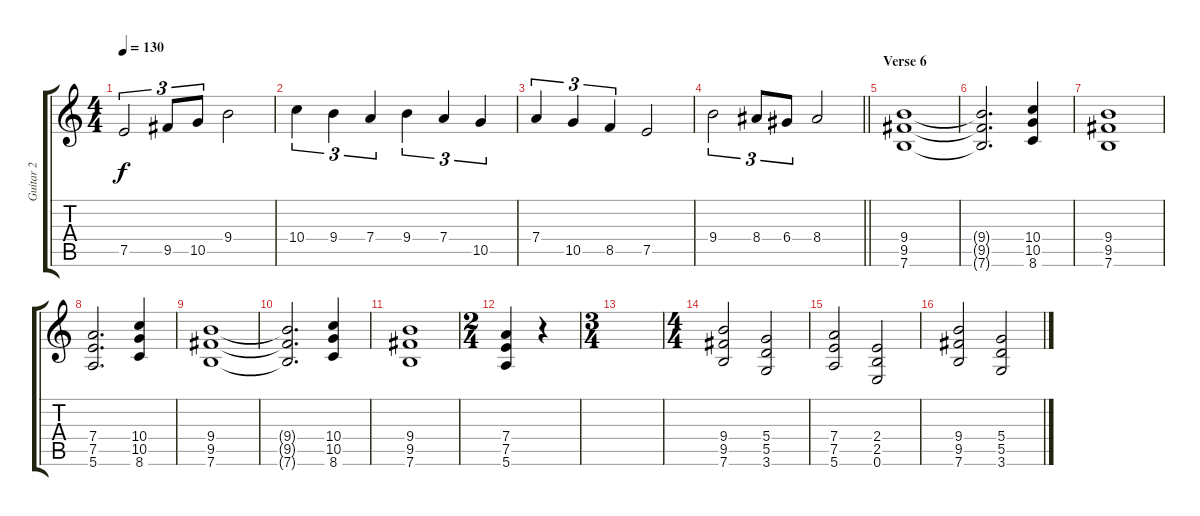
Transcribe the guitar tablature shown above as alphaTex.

\track ("Guitar 2" "Guitar 2") {instrument distortionguitar}
\staff {score tabs}
\tuning (E4 B3 G3 D3 A2 E2) {hide}
\ts (4 4)
\tempo 130
\clef g2
\ks c
7.5.2{tu (3 2) dy f} 9.5.8{tu (3 2)} 10.5.8{tu (3 2)} 9.4.2 |
10.4.4{tu (3 2)} 9.4.4{tu (3 2)} 7.4.4{tu (3 2)} 9.4.4{tu (3 2)} 7.4.4{tu (3 2)} 10.5.4{tu (3 2)} |
7.4.4{tu (3 2)} 10.5.4{tu (3 2)} 8.5.4{tu (3 2)} 7.5.2 |
\barLineRight lightlight
9.4.2{tu (3 2)} 8.4.8{tu (3 2)} 6.4.8{tu (3 2)} 8.4.2 |
\section ("" "Verse 6")
(9.4 9.5 7.6).1 |
(9.4{t} 9.5{t} 7.6{t}).2{d} (10.4 10.5 8.6).4 |
(9.4 9.5 7.6).1 |
(7.4 7.5 5.6).2{d} (10.4 10.5 8.6).4 |
(9.4 9.5 7.6).1 |
(9.4{t} 9.5{t} 7.6{t}).2{d} (10.4 10.5 8.6).4 |
(9.4 9.5 7.6).1 |
\ts (2 4)
(7.4 7.5 5.6).4 r.4 |
\ts (3 4)
|
\ts (4 4)
(9.4 9.5 7.6).2 (5.4 5.5 3.6).2 |
(7.4 7.5 5.6).2 (2.4 2.5 0.6).2 |
(9.4 9.5 7.6).2 (5.4 5.5 3.6).2
